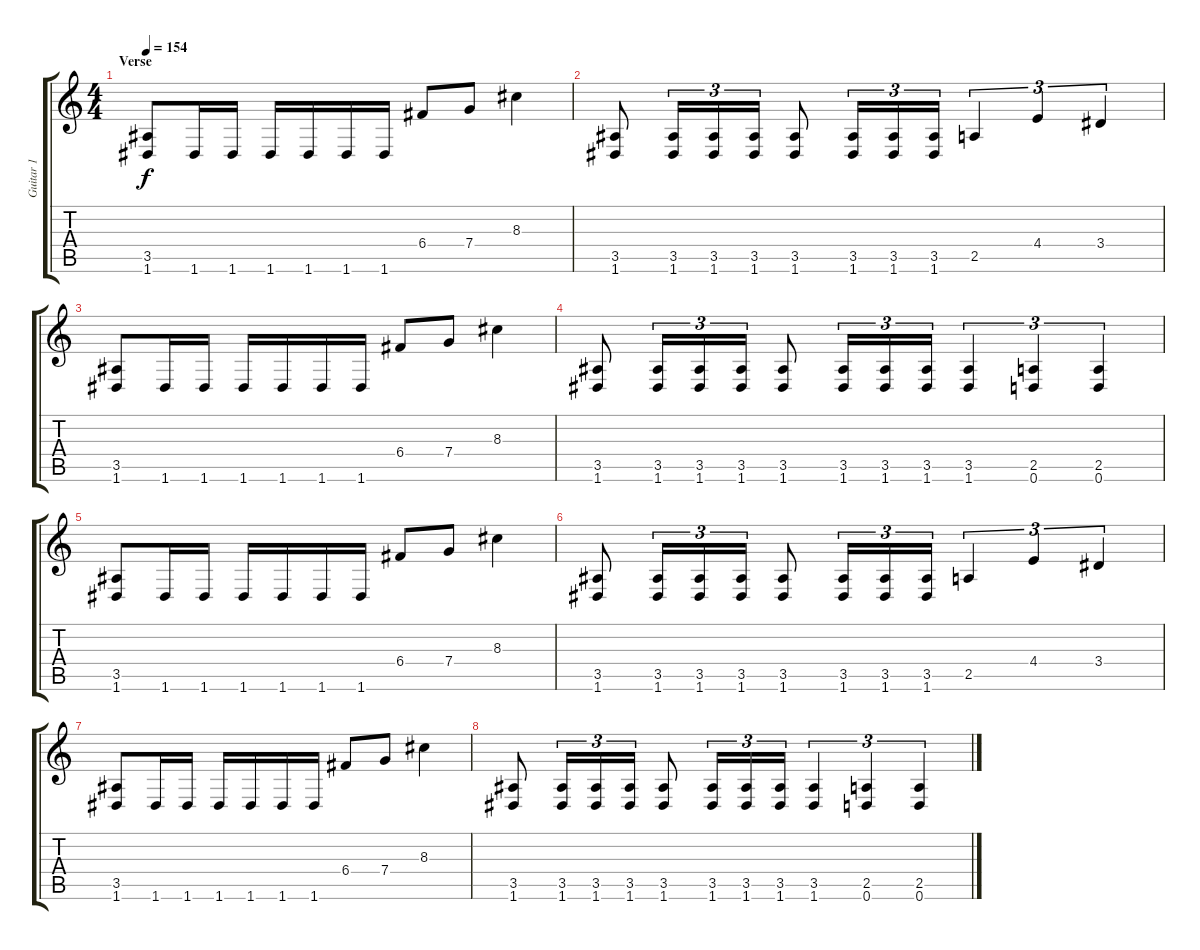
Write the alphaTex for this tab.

\track ("Guitar 1" "Guitar 1") {instrument distortionguitar}
\staff {score tabs}
\tuning (D4 A3 F3 C3 G2 D2) {hide}
\ts (4 4)
\section ("" "Verse")
\tempo 154
\clef g2
\ks c
(3.5 1.6).8{dy f} 1.6.16 1.6.16 1.6.16 1.6.16 1.6.16 1.6.16 6.4.8 7.4.8 8.3.4 |
(3.5 1.6).8 (3.5 1.6).16{tu (3 2)} (3.5 1.6).16{tu (3 2)} (3.5 1.6).16{tu (3 2)} (3.5 1.6).8 (3.5 1.6).16{tu (3 2)} (3.5 1.6).16{tu (3 2)} (3.5 1.6).16{tu (3 2)} 2.5.4{tu (3 2)} 4.4.4{tu (3 2)} 3.4.4{tu (3 2)} |
(3.5 1.6).8 1.6.16 1.6.16 1.6.16 1.6.16 1.6.16 1.6.16 6.4.8 7.4.8 8.3.4 |
(3.5 1.6).8 (3.5 1.6).16{tu (3 2)} (3.5 1.6).16{tu (3 2)} (3.5 1.6).16{tu (3 2)} (3.5 1.6).8 (3.5 1.6).16{tu (3 2)} (3.5 1.6).16{tu (3 2)} (3.5 1.6).16{tu (3 2)} (3.5 1.6).4{tu (3 2)} (2.5 0.6).4{tu (3 2)} (2.5 0.6).4{tu (3 2)} |
(3.5 1.6).8 1.6.16 1.6.16 1.6.16 1.6.16 1.6.16 1.6.16 6.4.8 7.4.8 8.3.4 |
(3.5 1.6).8 (3.5 1.6).16{tu (3 2)} (3.5 1.6).16{tu (3 2)} (3.5 1.6).16{tu (3 2)} (3.5 1.6).8 (3.5 1.6).16{tu (3 2)} (3.5 1.6).16{tu (3 2)} (3.5 1.6).16{tu (3 2)} 2.5.4{tu (3 2)} 4.4.4{tu (3 2)} 3.4.4{tu (3 2)} |
(3.5 1.6).8 1.6.16 1.6.16 1.6.16 1.6.16 1.6.16 1.6.16 6.4.8 7.4.8 8.3.4 |
(3.5 1.6).8 (3.5 1.6).16{tu (3 2)} (3.5 1.6).16{tu (3 2)} (3.5 1.6).16{tu (3 2)} (3.5 1.6).8 (3.5 1.6).16{tu (3 2)} (3.5 1.6).16{tu (3 2)} (3.5 1.6).16{tu (3 2)} (3.5 1.6).4{tu (3 2)} (2.5 0.6).4{tu (3 2)} (2.5 0.6).4{tu (3 2)}
